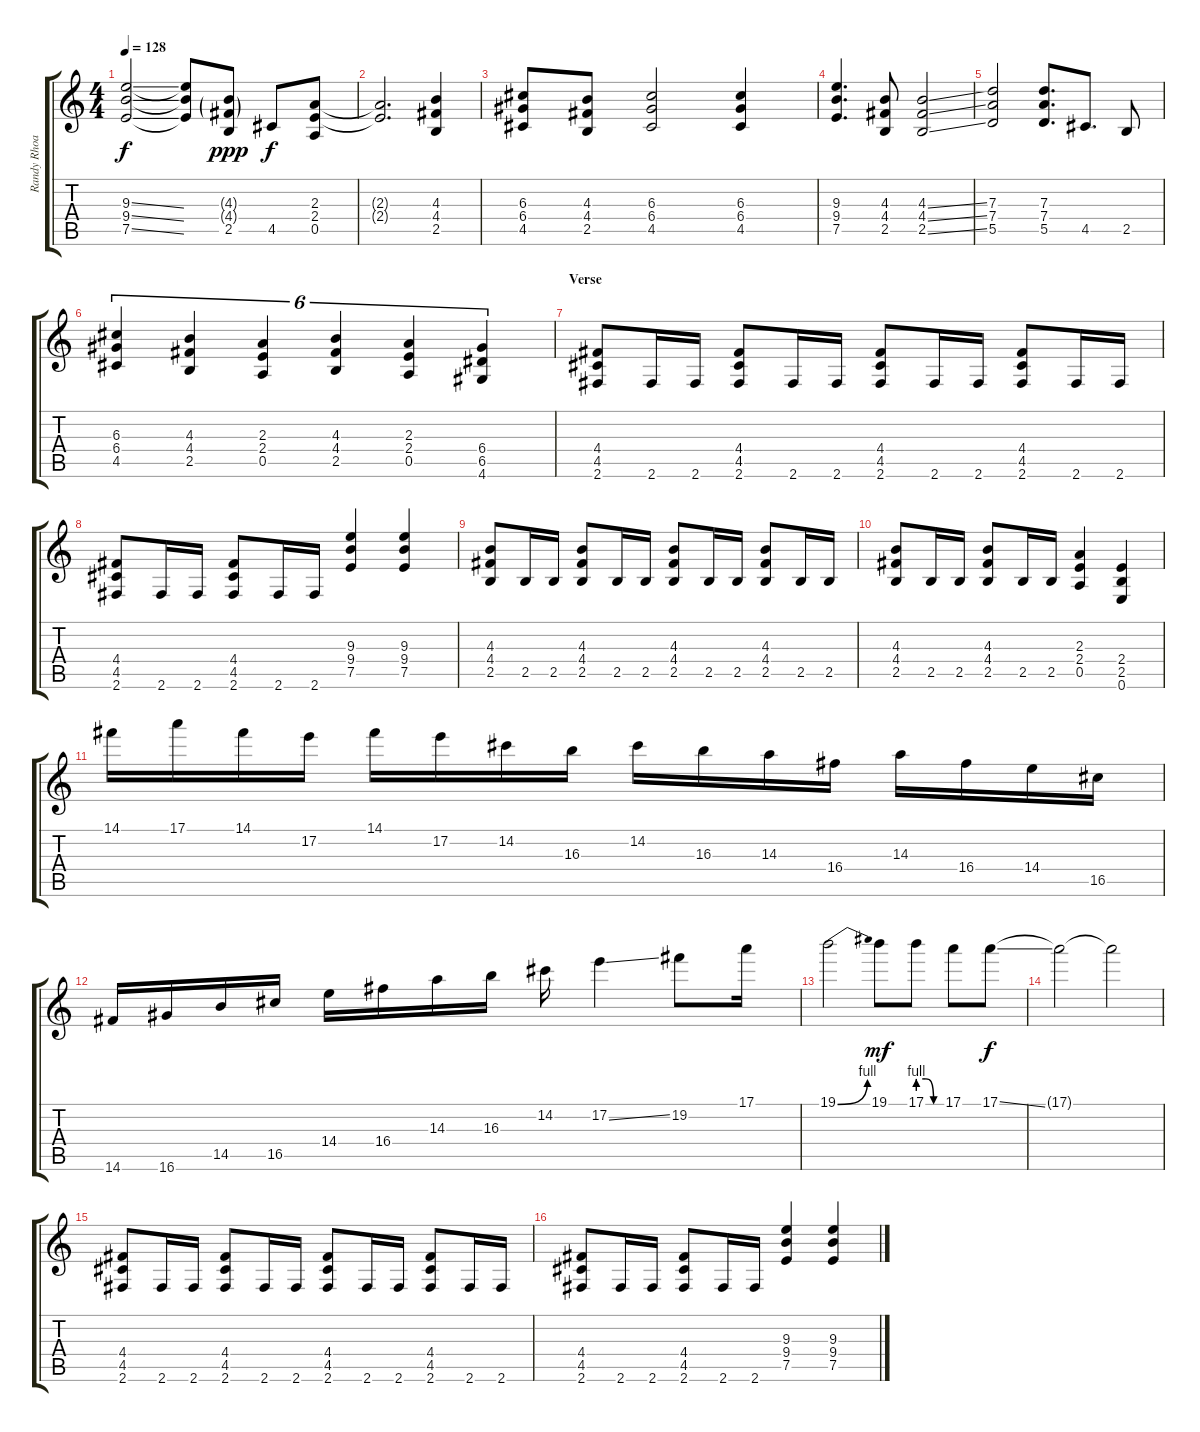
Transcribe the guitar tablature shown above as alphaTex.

\track ("Randy Rhoads (Lead)" "Randy Rhoa") {instrument overdrivenguitar}
\staff {score tabs}
\tuning (E4 B3 G3 D3 A2 E2) {hide}
\ts (4 4)
\tempo 128
\clef g2
\ks c
(9.3{ss} 9.4{ss} 7.5{ss}).2{dy f} (9.3{t} 9.4{t} 7.5{t}).8 (4.3{g} 4.4{g} 2.5).8{dy ppp} 4.5.8{dy f} (2.3 2.4 0.5).8 |
(2.3{t} 2.4{t}).2{d} (4.3 4.4 2.5).4 |
(6.3 6.4 4.5).8 (4.3 4.4 2.5).8 (6.3 6.4 4.5).2 (6.3 6.4 4.5).4 |
(9.3 9.4 7.5).4{d} (4.3 4.4 2.5).8 (4.3{ss} 4.4{ss} 2.5{ss}).2 |
(7.3 7.4 5.5).2 (7.3 7.4 5.5).8{d} 4.5.8{d} 2.5.8 |
(6.3 6.4 4.5).4{tu (6 4)} (4.3 4.4 2.5).4{tu (6 4)} (2.3 2.4 0.5).4{tu (6 4)} (4.3 4.4 2.5).4{tu (6 4)} (2.3 2.4 0.5).4{tu (6 4)} (6.4 6.5 4.6).4{tu (6 4)} |
\section ("" "Verse")
(4.4 4.5 2.6).8 2.6.16 2.6.16 (4.4 4.5 2.6).8 2.6.16 2.6.16 (4.4 4.5 2.6).8 2.6.16 2.6.16 (4.4 4.5 2.6).8 2.6.16 2.6.16 |
(4.4 4.5 2.6).8 2.6.16 2.6.16 (4.4 4.5 2.6).8 2.6.16 2.6.16 (9.3 9.4 7.5).4 (9.3 9.4 7.5).4 |
(4.3 4.4 2.5).8 2.5.16 2.5.16 (4.3 4.4 2.5).8 2.5.16 2.5.16 (4.3 4.4 2.5).8 2.5.16 2.5.16 (4.3 4.4 2.5).8 2.5.16 2.5.16 |
(4.3 4.4 2.5).8 2.5.16 2.5.16 (4.3 4.4 2.5).8 2.5.16 2.5.16 (2.3 2.4 0.5).4 (2.4 2.5 0.6).4 |
14.1.16 17.1.16 14.1.16 17.2.16 14.1.16 17.2.16 14.2.16 16.3.16 14.2.16 16.3.16 14.3.16 16.4.16 14.3.16 16.4.16 14.4.16 16.5.16 |
14.6.16 16.6.16 14.5.16 16.5.16 14.4.16 16.4.16 14.3.16 16.3.16 14.2.16 17.2{ss}.4 19.2.8 17.1.16 |
19.1{be (bend 0 0 60 4)}.2 19.1.8{dy mf} 17.1{be (custom 0 4 20 4 40 0 60 0)}.8 17.1.8 17.1{ss}.8{dy f} |
17.1{t}.2 17.1{t}.2 |
(4.4 4.5 2.6).8 2.6.16 2.6.16 (4.4 4.5 2.6).8 2.6.16 2.6.16 (4.4 4.5 2.6).8 2.6.16 2.6.16 (4.4 4.5 2.6).8 2.6.16 2.6.16 |
(4.4 4.5 2.6).8 2.6.16 2.6.16 (4.4 4.5 2.6).8 2.6.16 2.6.16 (9.3 9.4 7.5).4 (9.3 9.4 7.5).4
